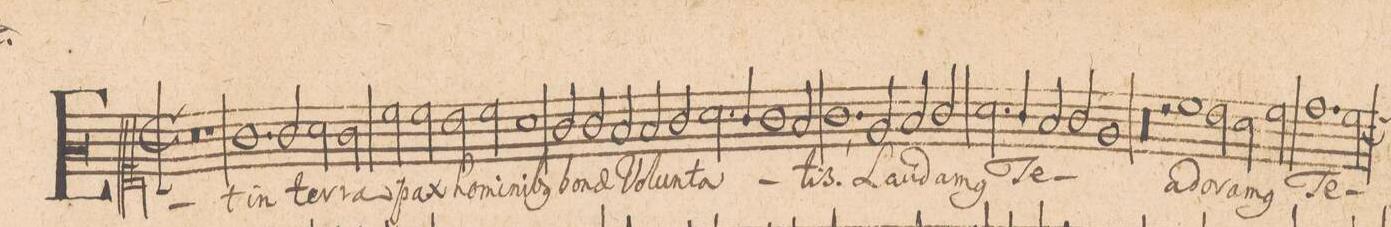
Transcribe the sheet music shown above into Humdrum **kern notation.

**kern	**text
*I"CANTVS.	*
*clefC1	*
*k[]	*
*met(c|)	*
*M2/1	*
0r	.
=2-	=2-
1r	.
1.g\	Et
=3-	=3-
2g/	in
*2\right	*
2a\	ter-
2g\	-ra
=4-	=4-
2cc\	pax
2cc\	ho-
2b\	-mi-
2cc\	-ni-
=5-	=5-
1a\	-b(us)
2g/	bo-
2g/	-nae
=6-	=6-
2f/	Vo-
2f/	-lun-
2g/	-ta-
2.a\	.
=7-	=7-
4g/	.
1g\	.
2f/	.
=8-	=8-
1.g\,<	-tis.
2e/	Lau-
=9-	=9-
2f/	-da-
2g/	-m(us)
2.a\	Te
4g/	.
=10-	=10-
2f/	.
2g/	.
1e/	.
=11-	=11-
00r	.
=12-	=12-
=13-	=13-
2r	.
1cc\	a-
2b\	-do-
=14-	=14-
2a\	-ra-
2cc\	-m(us)
1.dd\	Te
=15-	=15-
*custos:cc	*
[<2cc\	.
*-	*-
